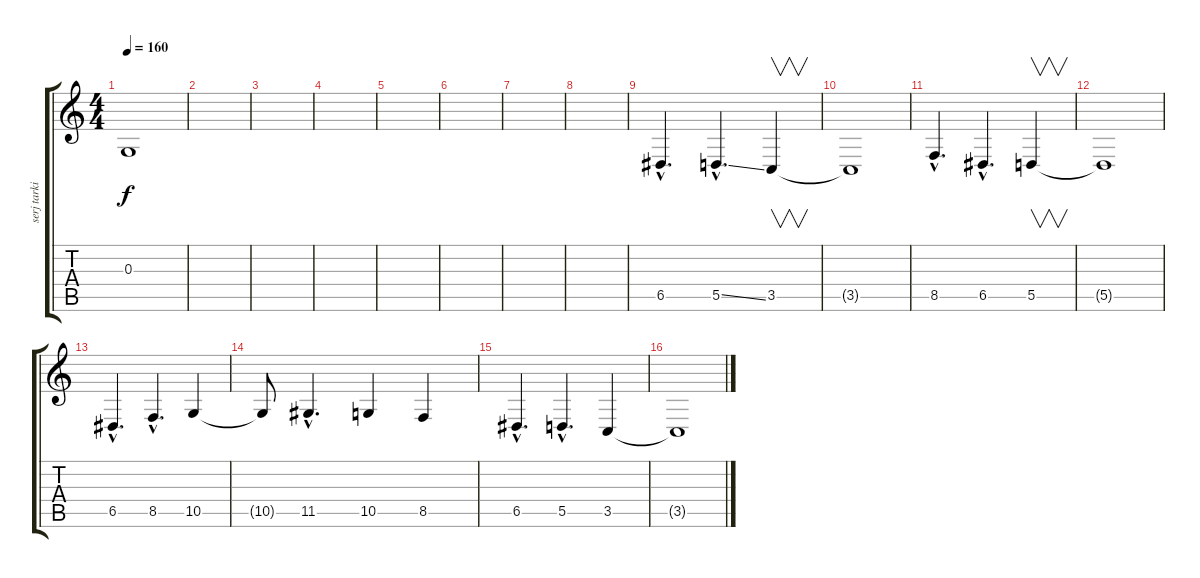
\track ("serj tarkian & daron malakian" "serj tarki") {instrument tenorsax}
\staff {score tabs}
\tuning (E4 B3 G3 D3 A2 E2) {hide}
\ts (4 4)
\tempo 160
\clef g2
\ks c
0.3.1{dy f} |
|
|
|
|
|
|
|
6.5{hac}.4{d} 5.5{ss hac}.4{d} 3.5.4{v} |
3.5{t}.1 |
8.5{hac}.4{d} 6.5{hac}.4{d} 5.5.4{v} |
5.5{t}.1 |
6.5{hac}.4{d} 8.5{hac}.4{d} 10.5.4 |
10.5{t}.8 11.5{hac}.4{d} 10.5.4 8.5.4 |
6.5{hac}.4{d} 5.5{hac}.4{d} 3.5.4 |
3.5{t}.1
